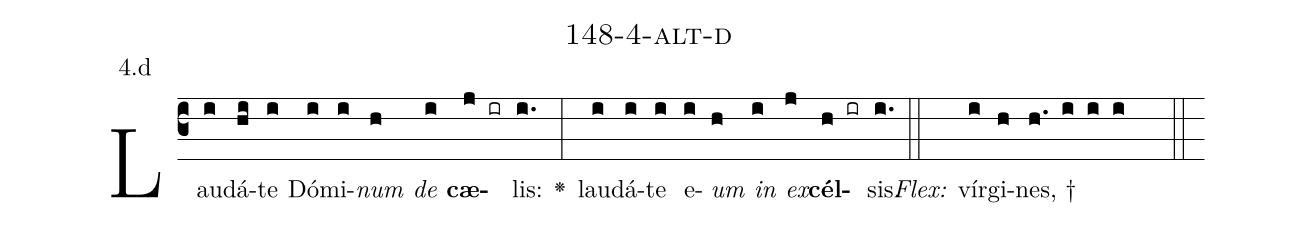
name: 148-4-alt-d;
annotation: 4.d;
%%
(c3)Lau(i)dá(hi)te(i) Dó(i)mi(i)<i>num</i>(h) <i>de</i>(i) <b>cæ</b>(j ir)lis:(i.) <v>\greheightstar</v>(:) lau(i)dá(i)te(i) e(i)<i>um</i>(h) <i>in</i>(i) <i>ex</i>(j)<b>cél</b>(h ir)sis.(i.) (::)
<i>Flex:</i>()  vír(i)gi(h)nes, †(h. i i i  ::)

%E(i) u(h) o(i) u(j) a(h) e.(i.) (::)
